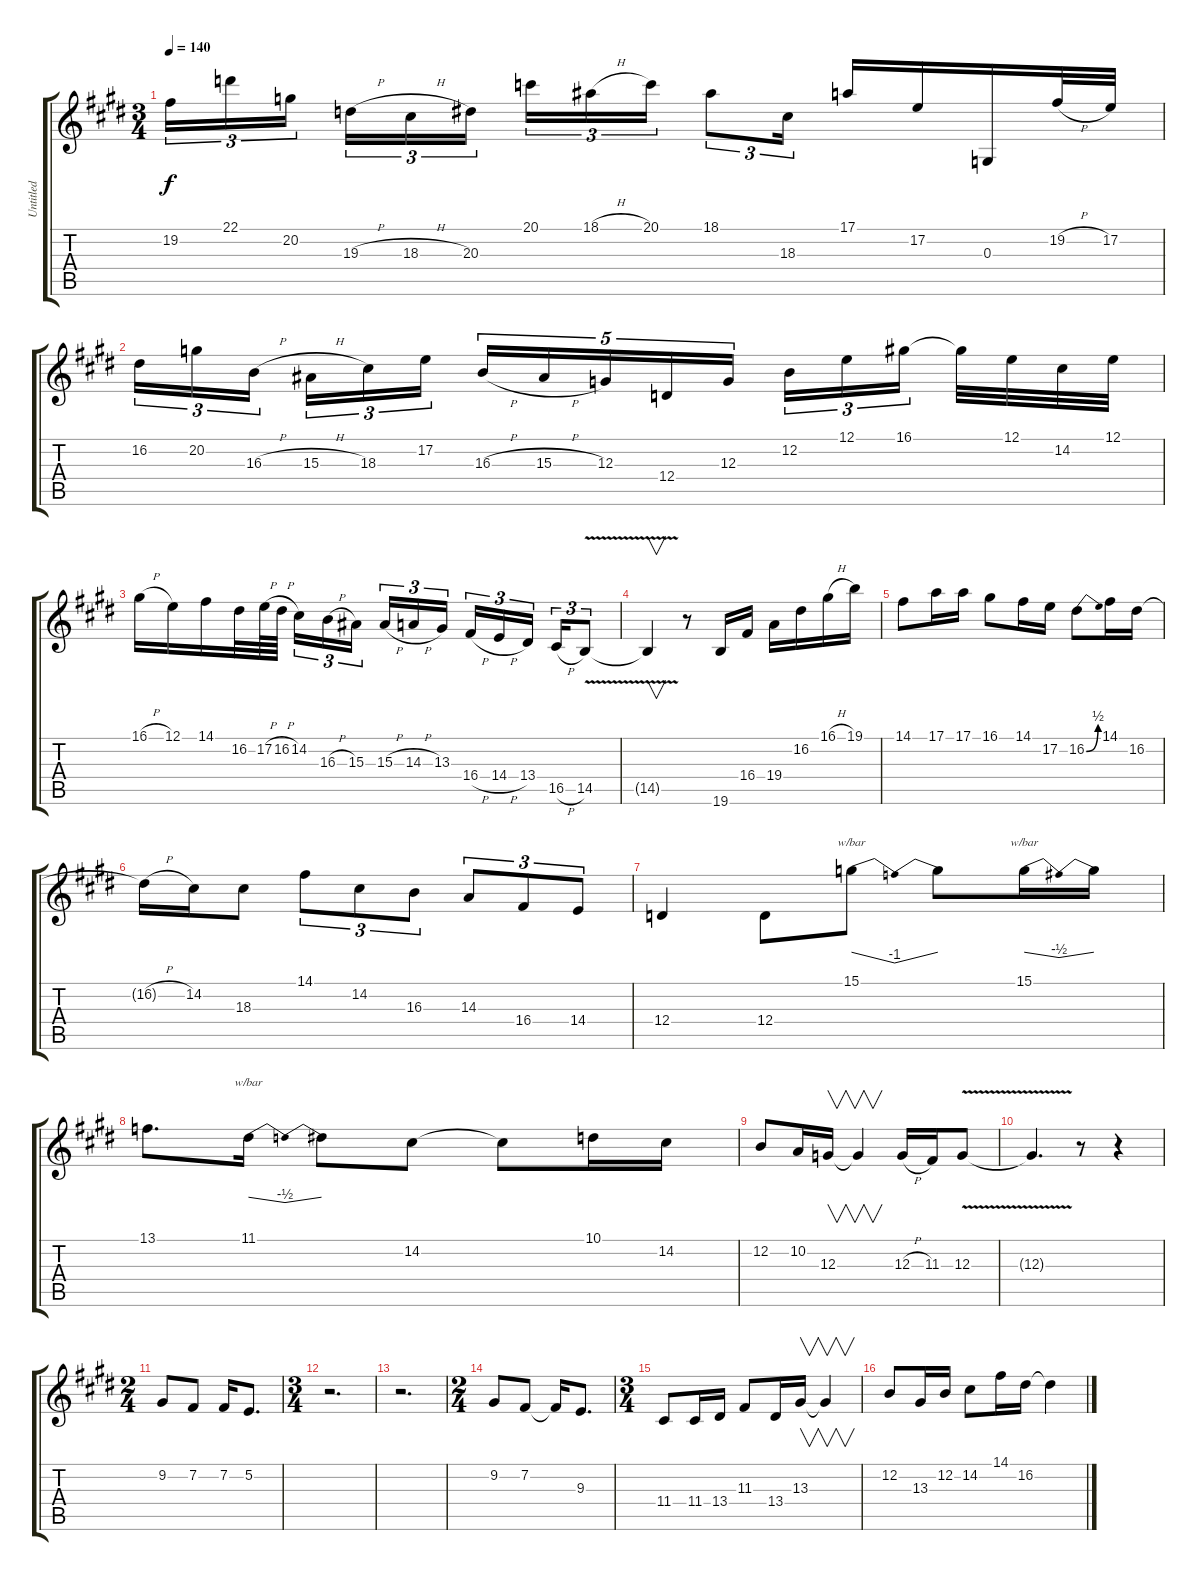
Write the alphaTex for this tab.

\track ("Untitled" "Untitled") {instrument tenorsax}
\staff {score tabs}
\tuning (E4 B3 G3 D3 A2 E2) {hide}
\ts (3 4)
\tempo 140
\clef g2
\ks c#minor
19.2.16{tu (3 2) dy f} 22.1.16{tu (3 2)} 20.2.16{tu (3 2) beam splitsecondary} 19.3{h}.16{tu (3 2)} 18.3{h}.16{tu (3 2)} 20.3.16{tu (3 2)} 20.1.16{tu (3 2)} 18.1{h}.16{tu (3 2)} 20.1.16{tu (3 2)} 18.1.8{tu (3 2)} 18.3.16{tu (3 2)} 17.1.16 17.2.16 0.3.16 19.2{h}.32 17.2.32 |
\ks e
16.2.16{tu (3 2)} 20.2.16{tu (3 2)} 16.3{h}.16{tu (3 2) beam splitsecondary} 15.3{h}.16{tu (3 2)} 18.3.16{tu (3 2)} 17.2.16{tu (3 2)} 16.3{h}.16{tu (5 4)} 15.3{h}.16{tu (5 4)} 12.3.16{tu (5 4)} 12.4.16{tu (5 4)} 12.3.16{tu (5 4)} 12.2.16{tu (3 2)} 12.1.16{tu (3 2)} 16.1.16{tu (3 2) beam splitsecondary} 16.1{t}.32 12.1.32 14.2.32 12.1.32 |
\ks c#minor
16.1{h}.16 12.1.16 14.1.16 16.2.32 17.2{h}.64 16.2{h}.64 14.2.16{tu (3 2)} 16.3{h}.16{tu (3 2)} 15.3.16{tu (3 2) beam splitsecondary} 15.3{h}.16{tu (3 2)} 14.3{h}.16{tu (3 2)} 13.3.16{tu (3 2)} 16.4{h}.16{tu (3 2)} 14.4{h}.16{tu (3 2)} 13.4.16{tu (3 2) beam splitsecondary} 16.5{h}.16{tu (3 2)} 14.5{v}.8{tu (3 2)} |
\ks e
14.5{t}.4{v} r.8 19.6.16 16.4.16 19.4.16 16.2.16 16.1{h}.16 19.1.16 |
\ks c#minor
14.1.8 17.1.16 17.1.16 16.1.8 14.1.16 17.2.16 16.2{be (bend 0 0 60 2)}.8 14.1.16 16.2.16 |
16.2{h t}.16 14.2.16 18.3.8 14.1.8{tu (3 2)} 14.2.8{tu (3 2)} 16.3.8{tu (3 2)} 14.3.8{tu (3 2)} 16.4.8{tu (3 2)} 14.4.8{tu (3 2)} |
\ks e
12.4.4 12.4.8 15.1.8{tbe (dip default 0 0 30 -4 60 0)} 15.1{t}.8 15.1.16{tbe (dip default 0 0 30 -2 60 0)} 15.1{t}.16 |
\ks c#minor
13.1.8{d} 11.1.16{tbe (dip default 0 0 30 -2 60 0)} 11.1{t}.8 14.2.8 14.2{t}.8 10.1.16 14.2.16 |
12.2.8 10.2.16 12.3.16{v} 12.3{t}.4{v} 12.3{h}.16 11.3.16 12.3{v}.8 |
12.3{t}.4{d} r.8 r.4 |
\ts (2 4)
\ks e
9.2.8 7.2.8 7.2.16 5.2.8{d} |
\ts (3 4)
\ks c#minor
r.2{d} |
r.2{d} |
\ts (2 4)
9.2.8 7.2.8 7.2{t}.16 9.3.8{d} |
\ts (3 4)
11.4.8 11.4.16 13.4.16 11.3.8 13.4.16 13.3.16{v} 13.3{t}.4{v} |
\ks e
12.2.8 13.3.16 12.2.16 14.2.8 14.1.16 16.2.16 16.2{t}.4
